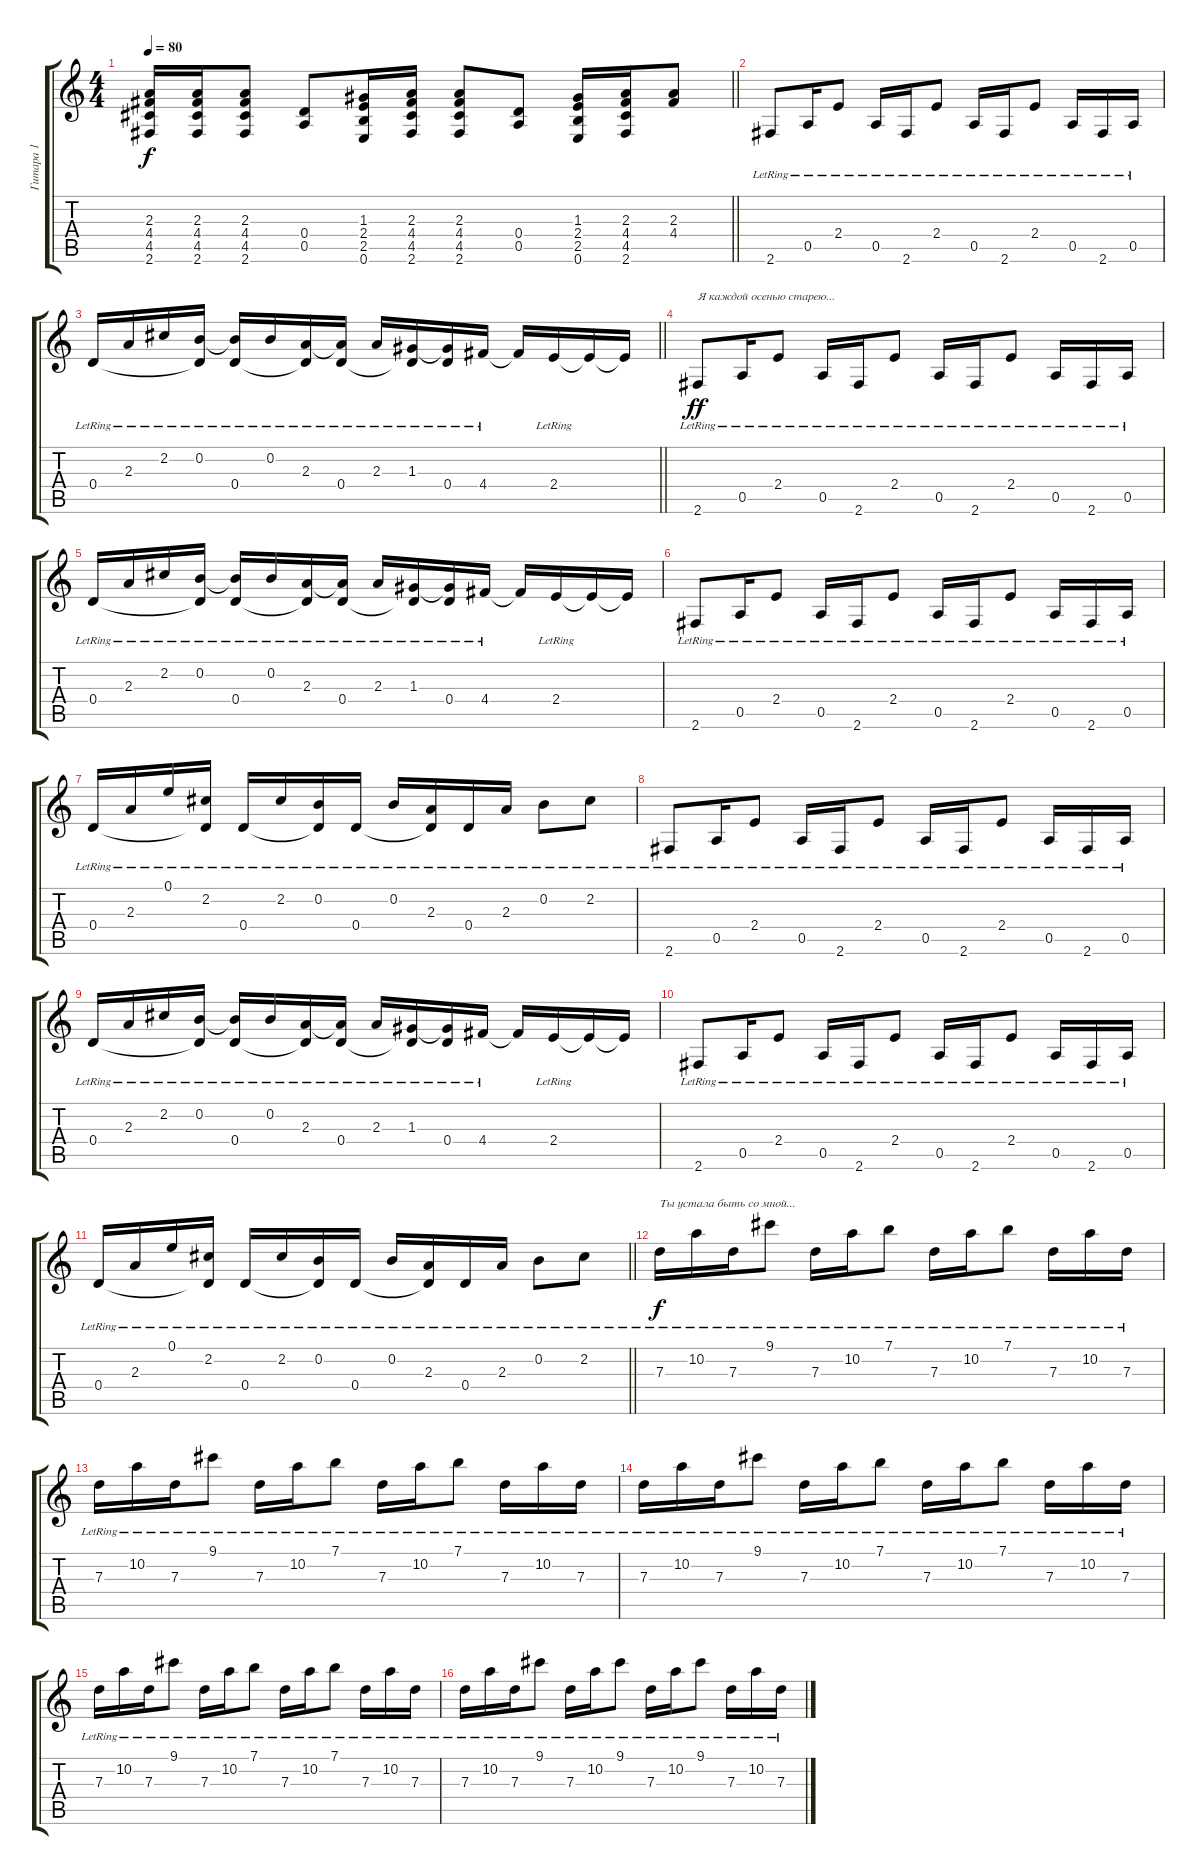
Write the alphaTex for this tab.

\track ("Гитара 1" "Гитара 1") {instrument acousticguitarsteel}
\staff {score tabs}
\tuning (E4 B3 G3 D3 A2 E2) {hide}
\ts (4 4)
\tempo 80
\clef g2
\barLineRight lightlight
\ks c
(2.3 4.4 4.5 2.6).16{dy f} (2.3 4.4 4.5 2.6).16 (2.3 4.4 4.5 2.6).8 (0.4 0.5).8 (1.3 2.4 2.5 0.6).16 (2.3 4.4 4.5 2.6).16 (2.3 4.4 4.5 2.6).8 (0.4 0.5).8 (1.3 2.4 2.5 0.6).16 (2.3 4.4 4.5 2.6).16 (2.3 4.4).8 |
2.6{lr}.8 0.5{lr}.16 2.4{lr}.8 0.5{lr}.16 2.6{lr}.16 2.4{lr}.8 0.5{lr}.16 2.6{lr}.16 2.4{lr}.8 0.5{lr}.16 2.6{lr}.16 0.5{lr}.16 |
\barLineRight lightlight
0.4{lr}.16 2.3{lr}.16 2.2{lr}.16 (0.2{lr} 0.4{t}).16 (0.2{t} 0.4{lr}).16 0.2{lr}.16 (2.3{lr} 0.4{t}).16 (2.3{t} 0.4{lr}).16 2.3{lr}.16 (1.3{lr} 0.4{t}).16 (1.3{t} 0.4{lr}).16 4.4{lr}.16 4.4{t}.16 2.4{lr}.16 2.4{t}.16 2.4{t}.16 |
2.6{lr}.8{txt "Я каждой осенью старею..." dy ff} 0.5{lr}.16 2.4{lr}.8 0.5{lr}.16 2.6{lr}.16 2.4{lr}.8 0.5{lr}.16 2.6{lr}.16 2.4{lr}.8 0.5{lr}.16 2.6{lr}.16 0.5{lr}.16 |
0.4{lr}.16 2.3{lr}.16 2.2{lr}.16 (0.2{lr} 0.4{t}).16 (0.2{t} 0.4{lr}).16 0.2{lr}.16 (2.3{lr} 0.4{t}).16 (2.3{t} 0.4{lr}).16 2.3{lr}.16 (1.3{lr} 0.4{t}).16 (1.3{t} 0.4{lr}).16 4.4{lr}.16 4.4{t}.16 2.4{lr}.16 2.4{t}.16 2.4{t}.16 |
2.6{lr}.8 0.5{lr}.16 2.4{lr}.8 0.5{lr}.16 2.6{lr}.16 2.4{lr}.8 0.5{lr}.16 2.6{lr}.16 2.4{lr}.8 0.5{lr}.16 2.6{lr}.16 0.5{lr}.16 |
0.4{lr}.16 2.3{lr}.16 0.1{lr}.16 (2.2{lr} 0.4{t}).16 0.4{lr}.16 2.2{lr}.16 (0.2{lr} 0.4{t}).16 0.4{lr}.16 0.2{lr}.16 (2.3{lr} 0.4{t}).16 0.4{lr}.16 2.3{lr}.16 0.2{lr}.8 2.2{lr}.8 |
2.6{lr}.8 0.5{lr}.16 2.4{lr}.8 0.5{lr}.16 2.6{lr}.16 2.4{lr}.8 0.5{lr}.16 2.6{lr}.16 2.4{lr}.8 0.5{lr}.16 2.6{lr}.16 0.5{lr}.16 |
0.4{lr}.16 2.3{lr}.16 2.2{lr}.16 (0.2{lr} 0.4{t}).16 (0.2{t} 0.4{lr}).16 0.2{lr}.16 (2.3{lr} 0.4{t}).16 (2.3{t} 0.4{lr}).16 2.3{lr}.16 (1.3{lr} 0.4{t}).16 (1.3{t} 0.4{lr}).16 4.4{lr}.16 4.4{t}.16 2.4{lr}.16 2.4{t}.16 2.4{t}.16 |
2.6{lr}.8 0.5{lr}.16 2.4{lr}.8 0.5{lr}.16 2.6{lr}.16 2.4{lr}.8 0.5{lr}.16 2.6{lr}.16 2.4{lr}.8 0.5{lr}.16 2.6{lr}.16 0.5{lr}.16 |
\barLineRight lightlight
0.4{lr}.16 2.3{lr}.16 0.1{lr}.16 (2.2{lr} 0.4{t}).16 0.4{lr}.16 2.2{lr}.16 (0.2{lr} 0.4{t}).16 0.4{lr}.16 0.2{lr}.16 (2.3{lr} 0.4{t}).16 0.4{lr}.16 2.3{lr}.16 0.2{lr}.8 2.2{lr}.8 |
7.3{lr}.16{txt "Ты устала быть со мной..." dy f} 10.2{lr}.16 7.3{lr}.16 9.1{lr}.8 7.3{lr}.16 10.2{lr}.16 7.1{lr}.8 7.3{lr}.16 10.2{lr}.16 7.1{lr}.8 7.3{lr}.16 10.2{lr}.16 7.3{lr}.16 |
7.3{lr}.16 10.2{lr}.16 7.3{lr}.16 9.1{lr}.8 7.3{lr}.16 10.2{lr}.16 7.1{lr}.8 7.3{lr}.16 10.2{lr}.16 7.1{lr}.8 7.3{lr}.16 10.2{lr}.16 7.3{lr}.16 |
7.3{lr}.16 10.2{lr}.16 7.3{lr}.16 9.1{lr}.8 7.3{lr}.16 10.2{lr}.16 7.1{lr}.8 7.3{lr}.16 10.2{lr}.16 7.1{lr}.8 7.3{lr}.16 10.2{lr}.16 7.3{lr}.16 |
7.3{lr}.16 10.2{lr}.16 7.3{lr}.16 9.1{lr}.8 7.3{lr}.16 10.2{lr}.16 7.1{lr}.8 7.3{lr}.16 10.2{lr}.16 7.1{lr}.8 7.3{lr}.16 10.2{lr}.16 7.3{lr}.16 |
7.3{lr}.16 10.2{lr}.16 7.3{lr}.16 9.1{lr}.8 7.3{lr}.16 10.2{lr}.16 9.1{lr}.8 7.3{lr}.16 10.2{lr}.16 9.1{lr}.8 7.3{lr}.16 10.2{lr}.16 7.3{lr}.16
